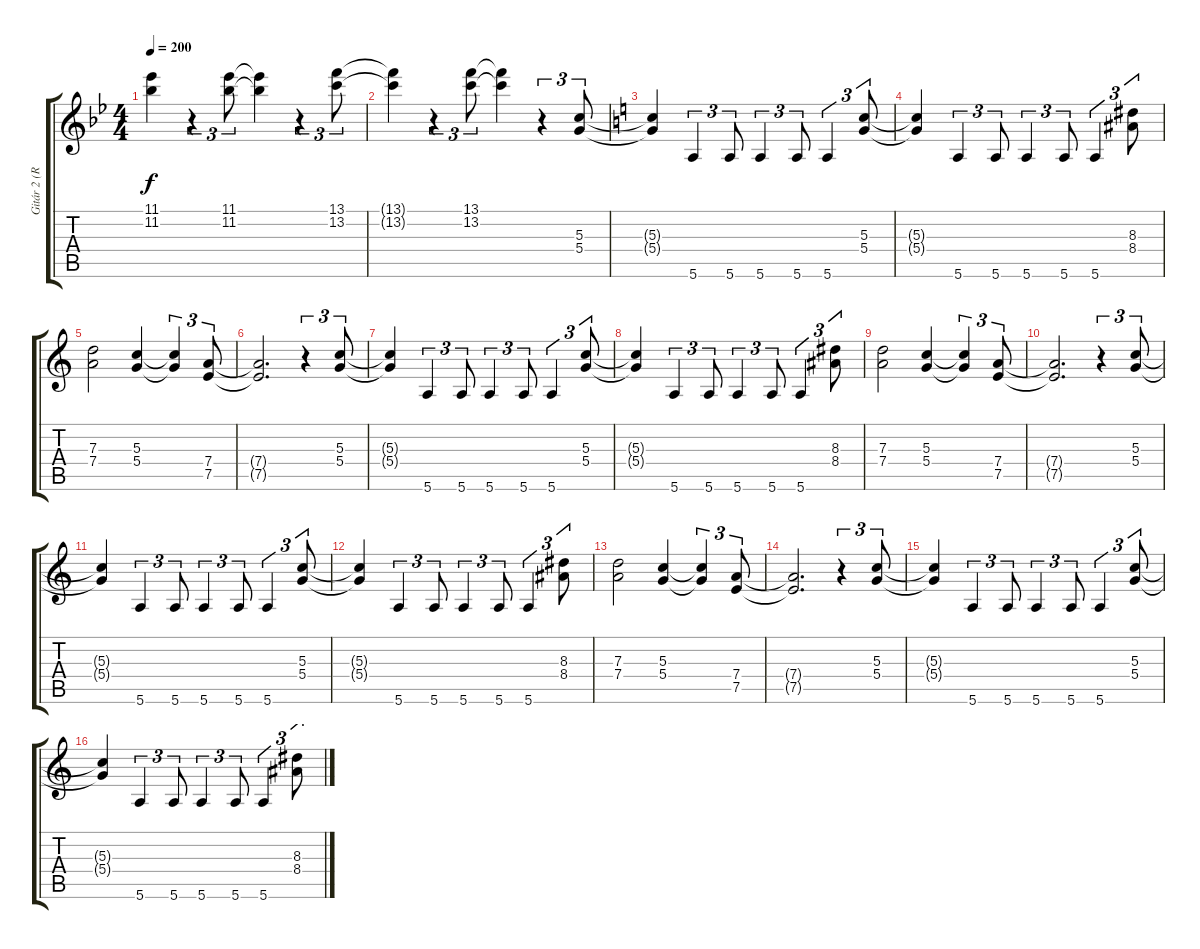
\track ("Gitár 2 (Ritchie Blackmore)" "Gitár 2 (R") {instrument distortionguitar}
\staff {score tabs}
\tuning (E4 B3 G3 D3 A2 E2) {hide}
\ts (4 4)
\tempo 200
\clef g2
\ks bb
(11.1{t} 11.2{t}).4{dy f} r.4{tu (3 2)} (11.1 11.2).8{tu (3 2)} (11.1{t} 11.2{t}).4 r.4{tu (3 2)} (13.1 13.2).8{tu (3 2)} |
(13.1{t} 13.2{t}).4 r.4{tu (3 2)} (13.1 13.2).8{tu (3 2)} (13.1{t} 13.2{t}).4 r.4{tu (3 2)} (5.3 5.4).8{tu (3 2)} |
\ks c
(5.3{t} 5.4{t}).4 5.6.4{tu (3 2)} 5.6.8{tu (3 2)} 5.6.4{tu (3 2)} 5.6.8{tu (3 2)} 5.6.4{tu (3 2)} (5.3 5.4).8{tu (3 2)} |
(5.3{t} 5.4{t}).4 5.6.4{tu (3 2)} 5.6.8{tu (3 2)} 5.6.4{tu (3 2)} 5.6.8{tu (3 2)} 5.6.4{tu (3 2)} (8.3 8.4).8{tu (3 2)} |
(7.3 7.4).2 (5.3 5.4).4 (5.3{t} 5.4{t}).4{tu (3 2)} (7.4 7.5).8{tu (3 2)} |
(7.4{t} 7.5{t}).2{d} r.4{tu (3 2)} (5.3 5.4).8{tu (3 2)} |
(5.3{t} 5.4{t}).4 5.6.4{tu (3 2)} 5.6.8{tu (3 2)} 5.6.4{tu (3 2)} 5.6.8{tu (3 2)} 5.6.4{tu (3 2)} (5.3 5.4).8{tu (3 2)} |
(5.3{t} 5.4{t}).4 5.6.4{tu (3 2)} 5.6.8{tu (3 2)} 5.6.4{tu (3 2)} 5.6.8{tu (3 2)} 5.6.4{tu (3 2)} (8.3 8.4).8{tu (3 2)} |
(7.3 7.4).2 (5.3 5.4).4 (5.3{t} 5.4{t}).4{tu (3 2)} (7.4 7.5).8{tu (3 2)} |
(7.4{t} 7.5{t}).2{d} r.4{tu (3 2)} (5.3 5.4).8{tu (3 2)} |
(5.3{t} 5.4{t}).4 5.6.4{tu (3 2)} 5.6.8{tu (3 2)} 5.6.4{tu (3 2)} 5.6.8{tu (3 2)} 5.6.4{tu (3 2)} (5.3 5.4).8{tu (3 2)} |
(5.3{t} 5.4{t}).4 5.6.4{tu (3 2)} 5.6.8{tu (3 2)} 5.6.4{tu (3 2)} 5.6.8{tu (3 2)} 5.6.4{tu (3 2)} (8.3 8.4).8{tu (3 2)} |
(7.3 7.4).2 (5.3 5.4).4 (5.3{t} 5.4{t}).4{tu (3 2)} (7.4 7.5).8{tu (3 2)} |
(7.4{t} 7.5{t}).2{d} r.4{tu (3 2)} (5.3 5.4).8{tu (3 2)} |
(5.3{t} 5.4{t}).4 5.6.4{tu (3 2)} 5.6.8{tu (3 2)} 5.6.4{tu (3 2)} 5.6.8{tu (3 2)} 5.6.4{tu (3 2)} (5.3 5.4).8{tu (3 2)} |
(5.3{t} 5.4{t}).4 5.6.4{tu (3 2)} 5.6.8{tu (3 2)} 5.6.4{tu (3 2)} 5.6.8{tu (3 2)} 5.6.4{tu (3 2)} (8.3 8.4).8{tu (3 2)}
